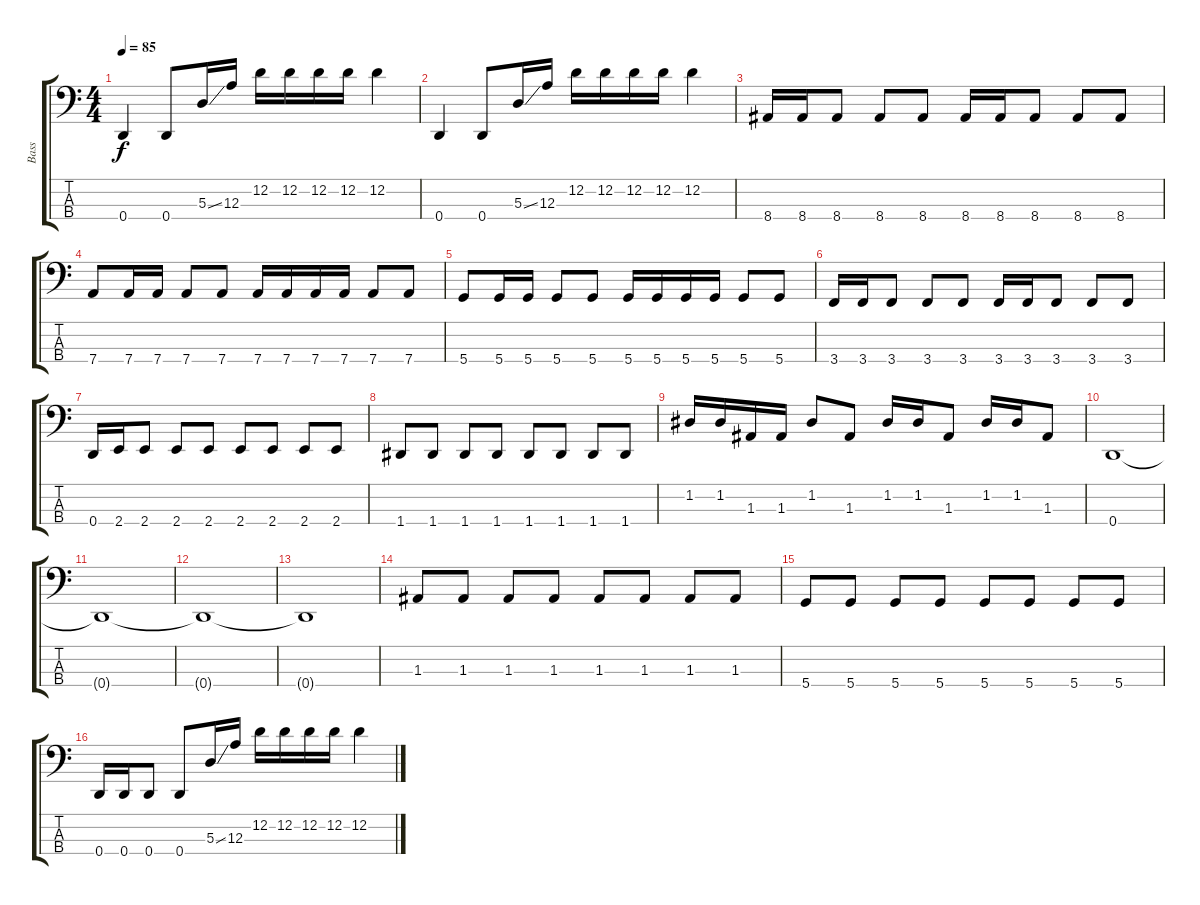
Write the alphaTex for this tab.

\track ("Bass" "Bass") {instrument electricbassfinger}
\staff {score tabs}
\tuning (G2 D2 A1 D1) {hide}
\ts (4 4)
\tempo 85
\clef f4
\ks c
0.4.4{dy f} 0.4.8 5.3{ss}.16 12.3.16 12.2.16 12.2.16 12.2.16 12.2.16 12.2.4 |
0.4.4 0.4.8 5.3{ss}.16 12.3.16 12.2.16 12.2.16 12.2.16 12.2.16 12.2.4 |
8.4.16 8.4.16 8.4.8 8.4.8 8.4.8 8.4.16 8.4.16 8.4.8 8.4.8 8.4.8 |
7.4.8 7.4.16 7.4.16 7.4.8 7.4.8 7.4.16 7.4.16 7.4.16 7.4.16 7.4.8 7.4.8 |
5.4.8 5.4.16 5.4.16 5.4.8 5.4.8 5.4.16 5.4.16 5.4.16 5.4.16 5.4.8 5.4.8 |
3.4.16 3.4.16 3.4.8 3.4.8 3.4.8 3.4.16 3.4.16 3.4.8 3.4.8 3.4.8 |
0.4.16 2.4.16 2.4.8 2.4.8 2.4.8 2.4.8 2.4.8 2.4.8 2.4.8 |
1.4.8 1.4.8 1.4.8 1.4.8 1.4.8 1.4.8 1.4.8 1.4.8 |
1.2.16 1.2.16 1.3.16 1.3.16 1.2.8 1.3.8 1.2.16 1.2.16 1.3.8 1.2.16 1.2.16 1.3.8 |
0.4.1 |
0.4{t}.1 |
0.4{t}.1 |
0.4{t}.1 |
1.3.8 1.3.8 1.3.8 1.3.8 1.3.8 1.3.8 1.3.8 1.3.8 |
5.4.8 5.4.8 5.4.8 5.4.8 5.4.8 5.4.8 5.4.8 5.4.8 |
0.4.16 0.4.16 0.4.8 0.4.8 5.3{ss}.16 12.3.16 12.2.16 12.2.16 12.2.16 12.2.16 12.2.4
